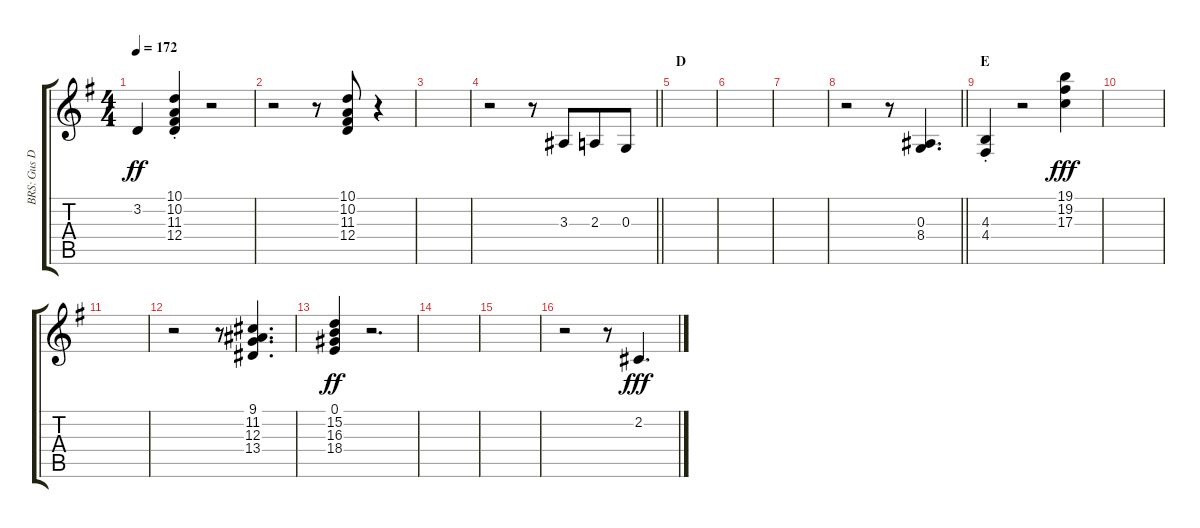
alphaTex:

\track ("BRS: Gus Dudgeon" "BRS: Gus D") {instrument synthbrass1}
\staff {score tabs}
\tuning (E4 B3 G3 D3 A2 E2) {hide}
\ts (4 4)
\tempo 172
\clef g2
\ks g
3.2.4{dy ff} (10.1{st} 10.2{st} 11.3{st} 12.4{st}).4 r.2 |
r.2 r.8 (10.1 10.2 11.3 12.4).8 r.4 |
|
\barLineRight lightlight
r.2 r.8 3.3.8{beam merge} 2.3.8 0.3.8 |
\section ("" "D")
|
|
|
\barLineRight lightlight
r.2 r.8 (0.3 8.4).4{d} |
\section ("" "E")
(4.3{st} 4.4{st}).4 r.2 (19.1 19.2 17.3).4{dy fff} |
|
|
r.2 r.8 (9.1 11.2 12.3 13.4).4{d} |
(0.1 15.2 16.3 18.4).4{dy ff} r.2{d} |
|
|
r.2 r.8 2.2.4{d dy fff}
